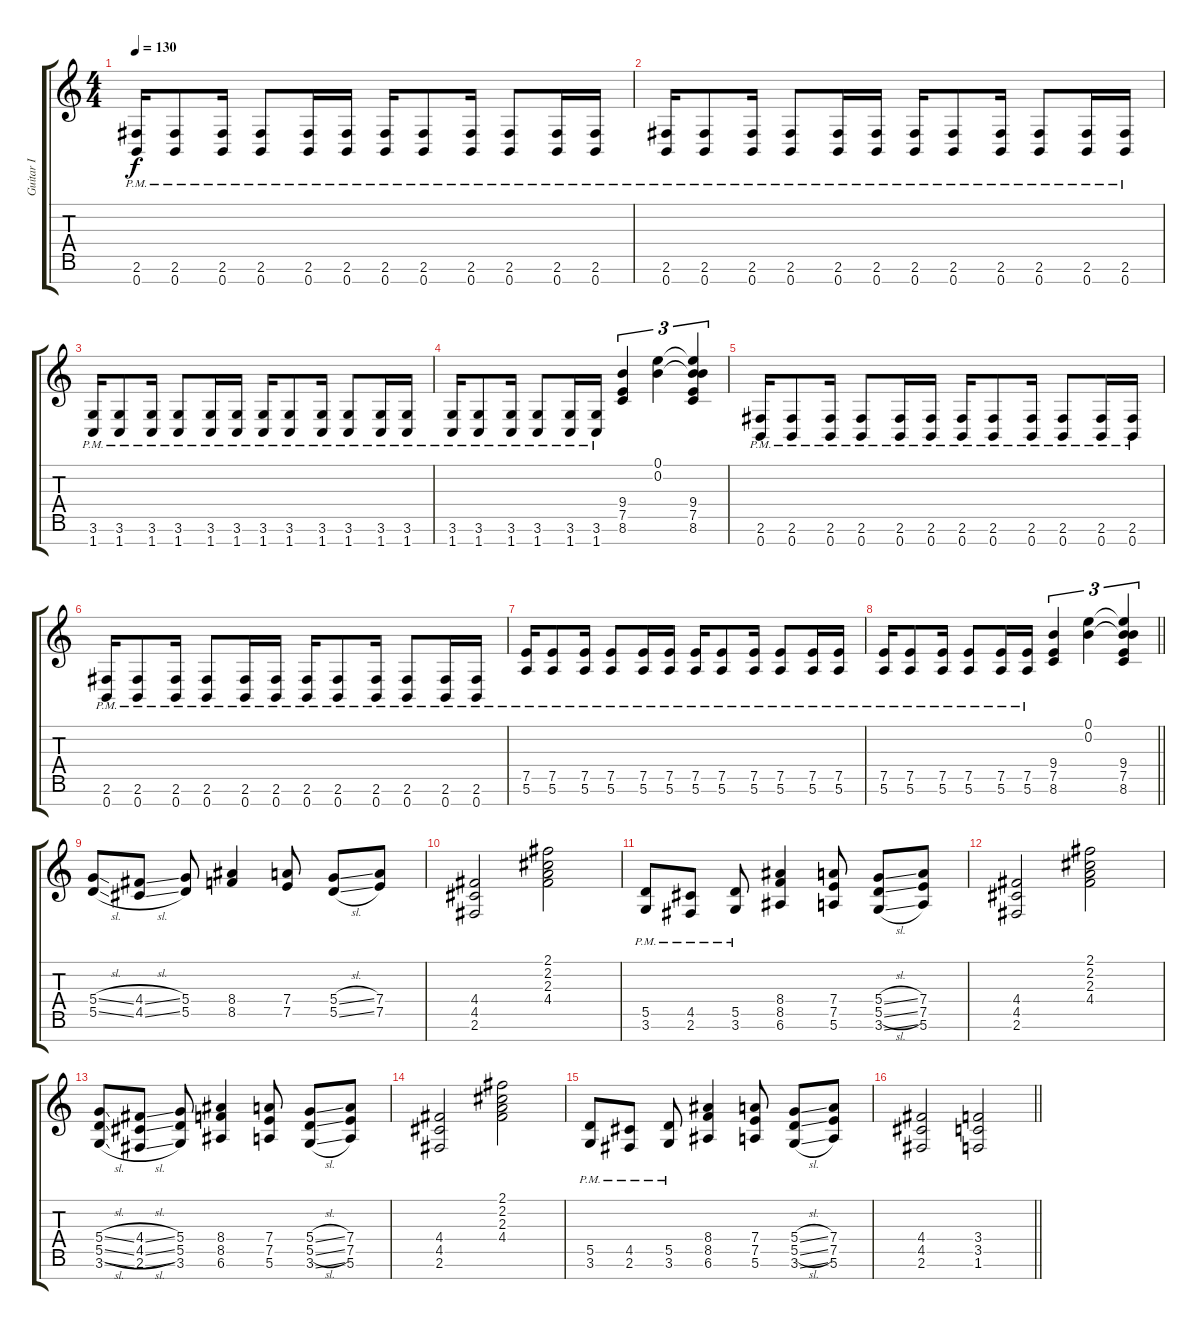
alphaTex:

\track ("Guitar I" "Guitar I") {instrument distortionguitar}
\staff {score tabs}
\tuning (E4 B3 G3 D3 A2 E2 B1) {hide}
\ts (4 4)
\tempo 130
\clef g2
\ks c
(2.6{pm} 0.7{pm}).16{dy f} (2.6{pm} 0.7{pm}).8 (2.6{pm} 0.7{pm}).16 (2.6{pm} 0.7{pm}).8 (2.6{pm} 0.7{pm}).16 (2.6{pm} 0.7{pm}).16 (2.6{pm} 0.7{pm}).16 (2.6{pm} 0.7{pm}).8 (2.6{pm} 0.7{pm}).16 (2.6{pm} 0.7{pm}).8 (2.6{pm} 0.7{pm}).16 (2.6{pm} 0.7{pm}).16 |
(2.6{pm} 0.7{pm}).16 (2.6{pm} 0.7{pm}).8 (2.6{pm} 0.7{pm}).16 (2.6{pm} 0.7{pm}).8 (2.6{pm} 0.7{pm}).16 (2.6{pm} 0.7{pm}).16 (2.6{pm} 0.7{pm}).16 (2.6{pm} 0.7{pm}).8 (2.6{pm} 0.7{pm}).16 (2.6{pm} 0.7{pm}).8 (2.6{pm} 0.7{pm}).16 (2.6{pm} 0.7{pm}).16 |
(3.6{pm} 1.7{pm}).16 (3.6{pm} 1.7{pm}).8 (3.6{pm} 1.7{pm}).16 (3.6{pm} 1.7{pm}).8 (3.6{pm} 1.7{pm}).16 (3.6{pm} 1.7{pm}).16 (3.6{pm} 1.7{pm}).16 (3.6{pm} 1.7{pm}).8 (3.6{pm} 1.7{pm}).16 (3.6{pm} 1.7{pm}).8 (3.6{pm} 1.7{pm}).16 (3.6{pm} 1.7{pm}).16 |
(3.6{pm} 1.7{pm}).16 (3.6{pm} 1.7{pm}).8 (3.6{pm} 1.7{pm}).16 (3.6{pm} 1.7{pm}).8 (3.6{pm} 1.7{pm}).16 (3.6{pm} 1.7{pm}).16 (9.4 7.5 8.6).4{tu (3 2)} (0.1 0.2).4{tu (3 2)} (0.1{t} 0.2{t} 9.4 7.5 8.6).4{tu (3 2)} |
(2.6{pm} 0.7{pm}).16 (2.6{pm} 0.7{pm}).8 (2.6{pm} 0.7{pm}).16 (2.6{pm} 0.7{pm}).8 (2.6{pm} 0.7{pm}).16 (2.6{pm} 0.7{pm}).16 (2.6{pm} 0.7{pm}).16 (2.6{pm} 0.7{pm}).8 (2.6{pm} 0.7{pm}).16 (2.6{pm} 0.7{pm}).8 (2.6{pm} 0.7{pm}).16 (2.6{pm} 0.7{pm}).16 |
(2.6{pm} 0.7{pm}).16 (2.6{pm} 0.7{pm}).8 (2.6{pm} 0.7{pm}).16 (2.6{pm} 0.7{pm}).8 (2.6{pm} 0.7{pm}).16 (2.6{pm} 0.7{pm}).16 (2.6{pm} 0.7{pm}).16 (2.6{pm} 0.7{pm}).8 (2.6{pm} 0.7{pm}).16 (2.6{pm} 0.7{pm}).8 (2.6{pm} 0.7{pm}).16 (2.6{pm} 0.7{pm}).16 |
(7.5{pm} 5.6{pm}).16 (7.5{pm} 5.6{pm}).8 (7.5{pm} 5.6{pm}).16 (7.5{pm} 5.6{pm}).8 (7.5{pm} 5.6{pm}).16 (7.5{pm} 5.6{pm}).16 (7.5{pm} 5.6{pm}).16 (7.5{pm} 5.6{pm}).8 (7.5{pm} 5.6{pm}).16 (7.5{pm} 5.6{pm}).8 (7.5{pm} 5.6{pm}).16 (7.5{pm} 5.6{pm}).16 |
\barLineRight lightlight
(7.5{pm} 5.6{pm}).16 (7.5{pm} 5.6{pm}).8 (7.5{pm} 5.6{pm}).16 (7.5{pm} 5.6{pm}).8 (7.5{pm} 5.6{pm}).16 (7.5{pm} 5.6{pm}).16 (9.4 7.5 8.6).4{tu (3 2)} (0.1 0.2).4{tu (3 2)} (0.1{t} 0.2{t} 9.4 7.5 8.6).4{tu (3 2)} |
\section ("" "")
(5.4{sl} 5.5{sl}).8 (4.4{sl} 4.5{sl}).8 (5.4 5.5).8 (8.4 8.5).4 (7.4 7.5).8 (5.4{sl} 5.5{sl}).8 (7.4 7.5).8 |
(4.4 4.5 2.6).2 (2.1 2.2 2.3 4.4).2 |
(5.5{pm} 3.6{pm}).8 (4.5{pm} 2.6{pm}).8 (5.5{pm} 3.6{pm}).8 (8.4 8.5 6.6).4 (7.4 7.5 5.6).8 (5.4{sl} 5.5{sl} 3.6{sl}).8 (7.4 7.5 5.6).8 |
(4.4 4.5 2.6).2 (2.1 2.2 2.3 4.4).2 |
(5.4{sl} 5.5{sl} 3.6{sl}).8 (4.4{sl} 4.5{sl} 2.6{sl}).8 (5.4 5.5 3.6).8 (8.4 8.5 6.6).4 (7.4 7.5 5.6).8 (5.4{sl} 5.5{sl} 3.6{sl}).8 (7.4 7.5 5.6).8 |
(4.4 4.5 2.6).2 (2.1 2.2 2.3 4.4).2 |
(5.5{pm} 3.6{pm}).8 (4.5{pm} 2.6{pm}).8 (5.5{pm} 3.6{pm}).8 (8.4 8.5 6.6).4 (7.4 7.5 5.6).8 (5.4{sl} 5.5{sl} 3.6{sl}).8 (7.4 7.5 5.6).8 |
\barLineRight lightlight
(4.4 4.5 2.6).2 (3.4 3.5 1.6).2
